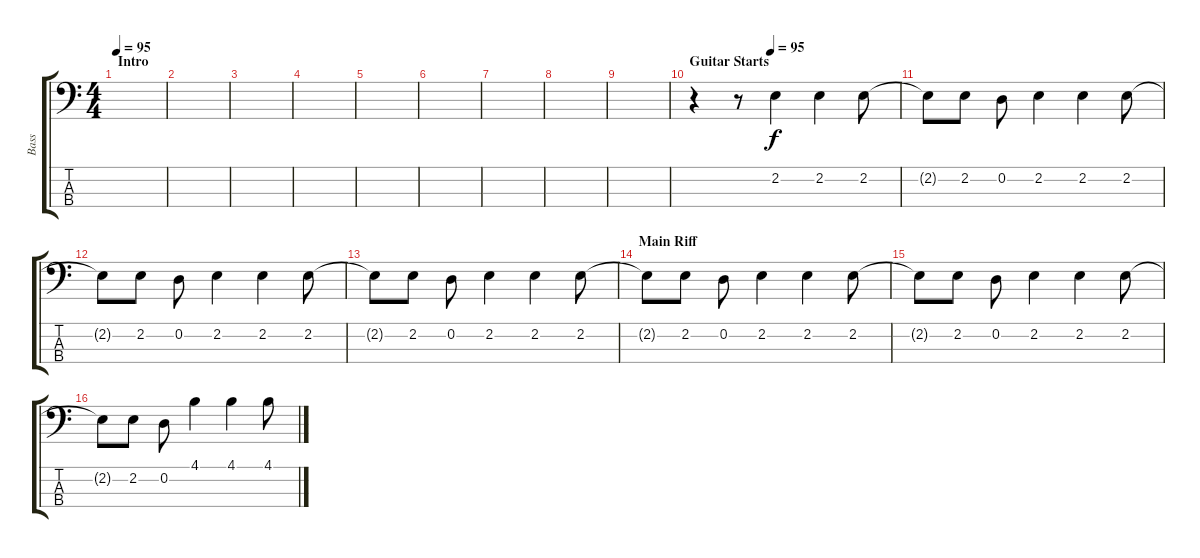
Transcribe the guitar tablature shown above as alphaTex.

\track ("Bass" "Bass") {instrument electricbasspick}
\staff {score tabs}
\tuning (G2 D2 A1 E1) {hide}
\ts (4 4)
\section ("" "Intro")
\tempo 95
\tempo 80
\tempo 95
\clef f4
\ks c
|
|
|
|
|
|
|
|
|
\section ("" "Guitar Starts")
\tempo (95 0.375)
r.4 r.8 2.2.4 2.2.4 2.2.8 |
2.2{t}.8 2.2.8 0.2.8 2.2.4 2.2.4 2.2.8 |
2.2{t}.8 2.2.8 0.2.8 2.2.4 2.2.4 2.2.8 |
2.2{t}.8 2.2.8 0.2.8 2.2.4 2.2.4 2.2.8 |
\section ("" "Main Riff")
2.2{t}.8 2.2.8 0.2.8 2.2.4 2.2.4 2.2.8 |
2.2{t}.8 2.2.8 0.2.8 2.2.4 2.2.4 2.2.8 |
2.2{t}.8 2.2.8 0.2.8 4.1.4 4.1.4 4.1.8
